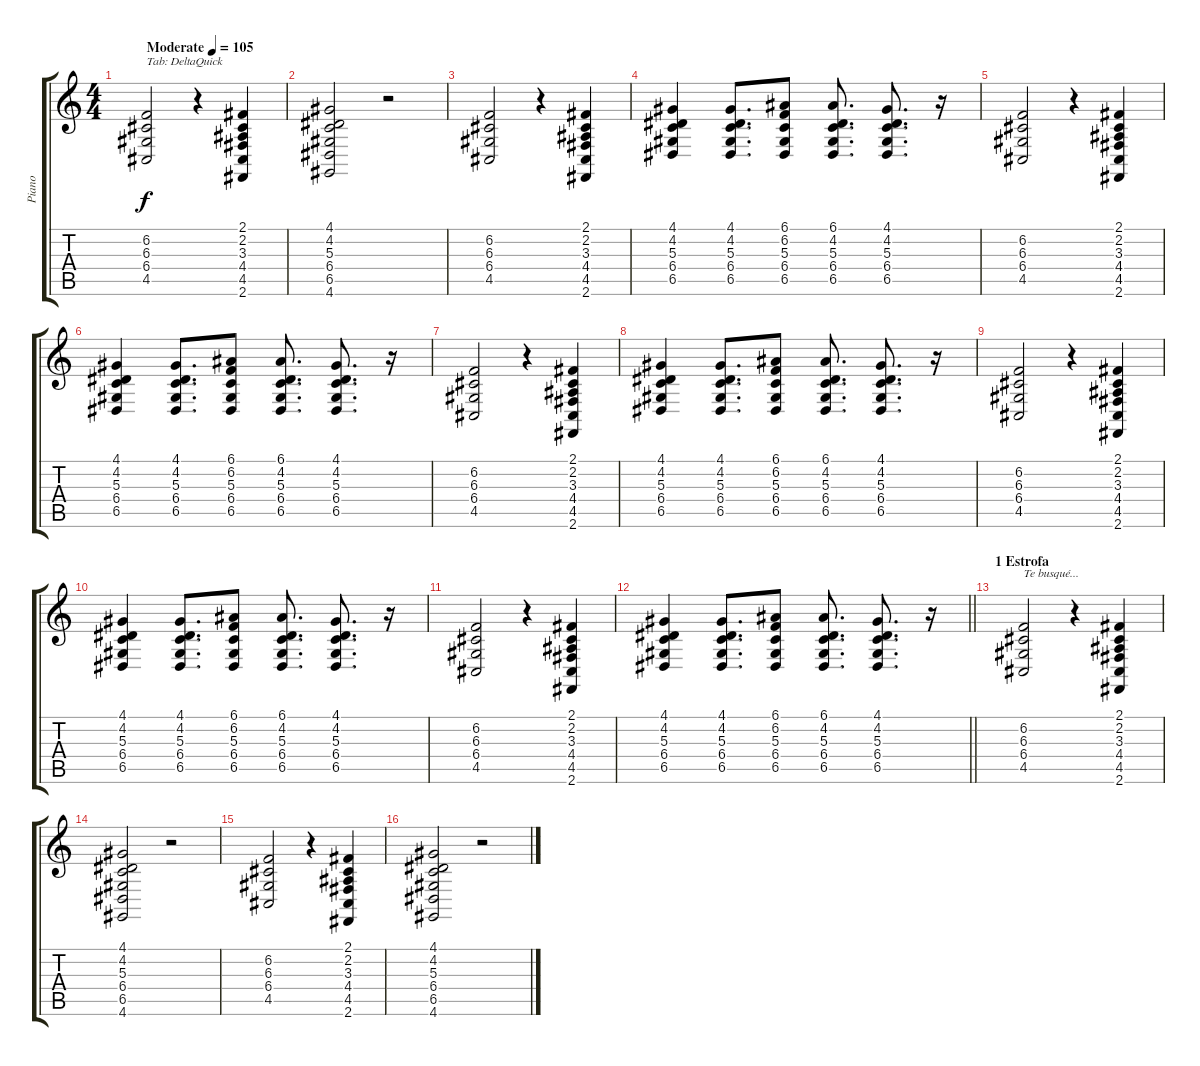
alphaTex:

\track ("Piano" "Piano") {instrument brightacousticpiano}
\staff {score tabs}
\tuning (E4 B3 G3 D3 A2 E2) {hide}
\ts (4 4)
\tempo (105 "Moderate")
\clef g2
\ks c
(6.2 6.3 6.4 4.5).2{txt "Tab: DeltaQuick" dy f instrument brightacousticpiano} r.4 (2.1 2.2 3.3 4.4 4.5 2.6).4 |
(4.1 4.2 5.3 6.4 6.5 4.6).2 r.2 |
(6.2 6.3 6.4 4.5).2 r.4 (2.1 2.2 3.3 4.4 4.5 2.6).4 |
(4.1 4.2 5.3 6.4 6.5).4 (4.1 4.2 5.3 6.4 6.5).8{d} (6.1 6.2 5.3 6.4 6.5).8 (6.1 4.2 5.3 6.4 6.5).8{d} (4.1 4.2 5.3 6.4 6.5).8{d} r.16 |
(6.2 6.3 6.4 4.5).2 r.4 (2.1 2.2 3.3 4.4 4.5 2.6).4 |
(4.1 4.2 5.3 6.4 6.5).4 (4.1 4.2 5.3 6.4 6.5).8{d} (6.1 6.2 5.3 6.4 6.5).8 (6.1 4.2 5.3 6.4 6.5).8{d} (4.1 4.2 5.3 6.4 6.5).8{d} r.16 |
(6.2 6.3 6.4 4.5).2 r.4 (2.1 2.2 3.3 4.4 4.5 2.6).4 |
(4.1 4.2 5.3 6.4 6.5).4 (4.1 4.2 5.3 6.4 6.5).8{d} (6.1 6.2 5.3 6.4 6.5).8 (6.1 4.2 5.3 6.4 6.5).8{d} (4.1 4.2 5.3 6.4 6.5).8{d} r.16 |
(6.2 6.3 6.4 4.5).2 r.4 (2.1 2.2 3.3 4.4 4.5 2.6).4 |
(4.1 4.2 5.3 6.4 6.5).4 (4.1 4.2 5.3 6.4 6.5).8{d} (6.1 6.2 5.3 6.4 6.5).8 (6.1 4.2 5.3 6.4 6.5).8{d} (4.1 4.2 5.3 6.4 6.5).8{d} r.16 |
(6.2 6.3 6.4 4.5).2 r.4 (2.1 2.2 3.3 4.4 4.5 2.6).4 |
\barLineRight lightlight
(4.1 4.2 5.3 6.4 6.5).4 (4.1 4.2 5.3 6.4 6.5).8{d} (6.1 6.2 5.3 6.4 6.5).8 (6.1 4.2 5.3 6.4 6.5).8{d} (4.1 4.2 5.3 6.4 6.5).8{d} r.16 |
\section ("" "1 Estrofa")
(6.2 6.3 6.4 4.5).2{txt "Te busqué..."} r.4 (2.1 2.2 3.3 4.4 4.5 2.6).4 |
(4.1 4.2 5.3 6.4 6.5 4.6).2 r.2 |
(6.2 6.3 6.4 4.5).2 r.4 (2.1 2.2 3.3 4.4 4.5 2.6).4 |
(4.1 4.2 5.3 6.4 6.5 4.6).2 r.2
